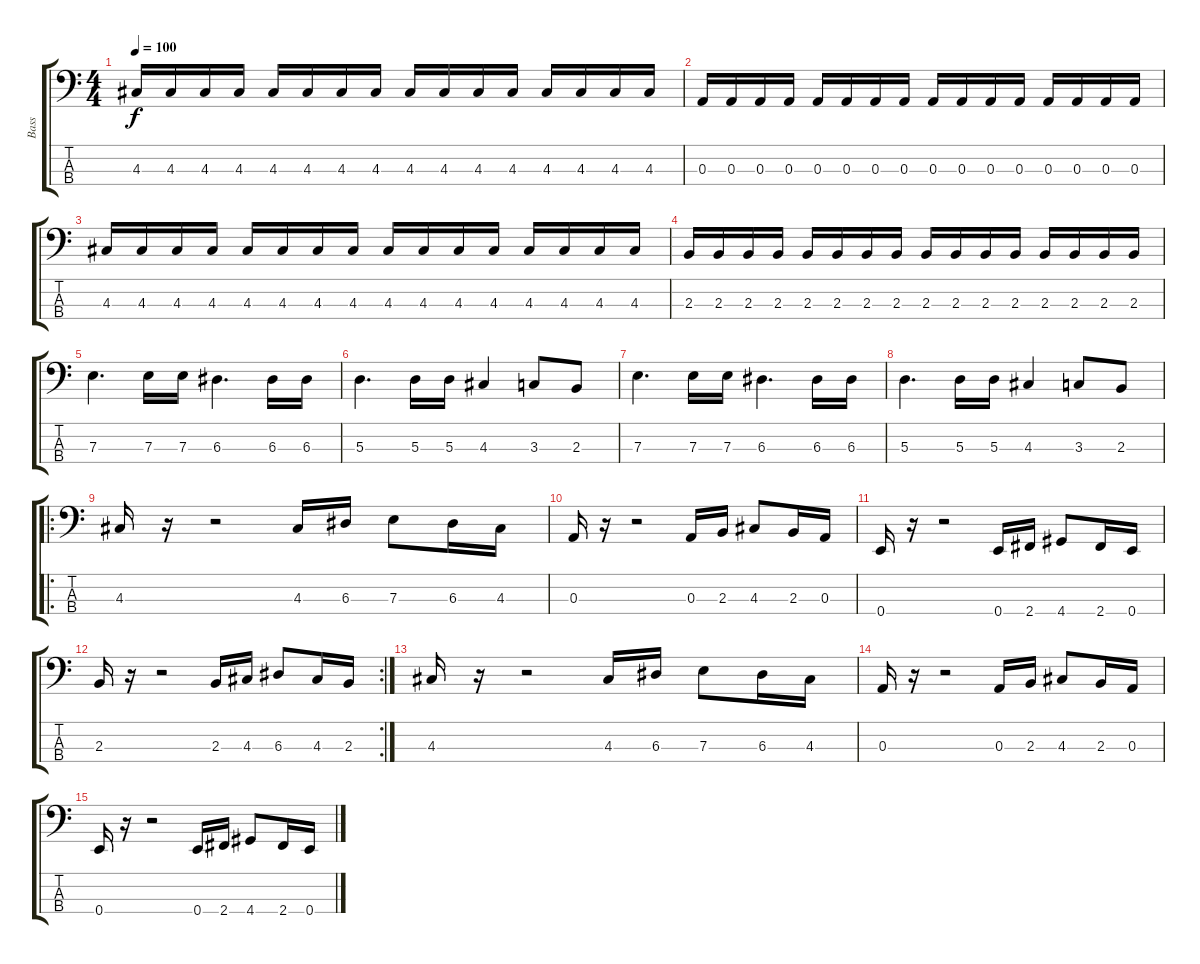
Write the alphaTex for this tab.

\track ("Bass" "Bass") {instrument electricbasspick}
\staff {score tabs}
\tuning (G2 D2 A1 E1) {hide}
\ts (4 4)
\tempo 100
\clef f4
\ks c
4.3.16{dy f} 4.3.16 4.3.16 4.3.16 4.3.16 4.3.16 4.3.16 4.3.16 4.3.16 4.3.16 4.3.16 4.3.16 4.3.16 4.3.16 4.3.16 4.3.16 |
0.3.16 0.3.16 0.3.16 0.3.16 0.3.16 0.3.16 0.3.16 0.3.16 0.3.16 0.3.16 0.3.16 0.3.16 0.3.16 0.3.16 0.3.16 0.3.16 |
4.3.16 4.3.16 4.3.16 4.3.16 4.3.16 4.3.16 4.3.16 4.3.16 4.3.16 4.3.16 4.3.16 4.3.16 4.3.16 4.3.16 4.3.16 4.3.16 |
2.3.16 2.3.16 2.3.16 2.3.16 2.3.16 2.3.16 2.3.16 2.3.16 2.3.16 2.3.16 2.3.16 2.3.16 2.3.16 2.3.16 2.3.16 2.3.16 |
7.3.4{d} 7.3.16 7.3.16 6.3.4{d} 6.3.16 6.3.16 |
5.3.4{d} 5.3.16 5.3.16 4.3.4 3.3.8 2.3.8 |
7.3.4{d} 7.3.16 7.3.16 6.3.4{d} 6.3.16 6.3.16 |
5.3.4{d} 5.3.16 5.3.16 4.3.4 3.3.8 2.3.8 |
\ro
4.3.16 r.16 r.2 4.3.16 6.3.16 7.3.8 6.3.16 4.3.16 |
0.3.16 r.16 r.2 0.3.16 2.3.16 4.3.8 2.3.16 0.3.16 |
0.4.16 r.16 r.2 0.4.16 2.4.16 4.4.8 2.4.16 0.4.16 |
\rc 2
2.3.16 r.16 r.2 2.3.16 4.3.16 6.3.8 4.3.16 2.3.16 |
4.3.16 r.16 r.2 4.3.16 6.3.16 7.3.8 6.3.16 4.3.16 |
0.3.16 r.16 r.2 0.3.16 2.3.16 4.3.8 2.3.16 0.3.16 |
0.4.16 r.16 r.2 0.4.16 2.4.16 4.4.8 2.4.16 0.4.16
